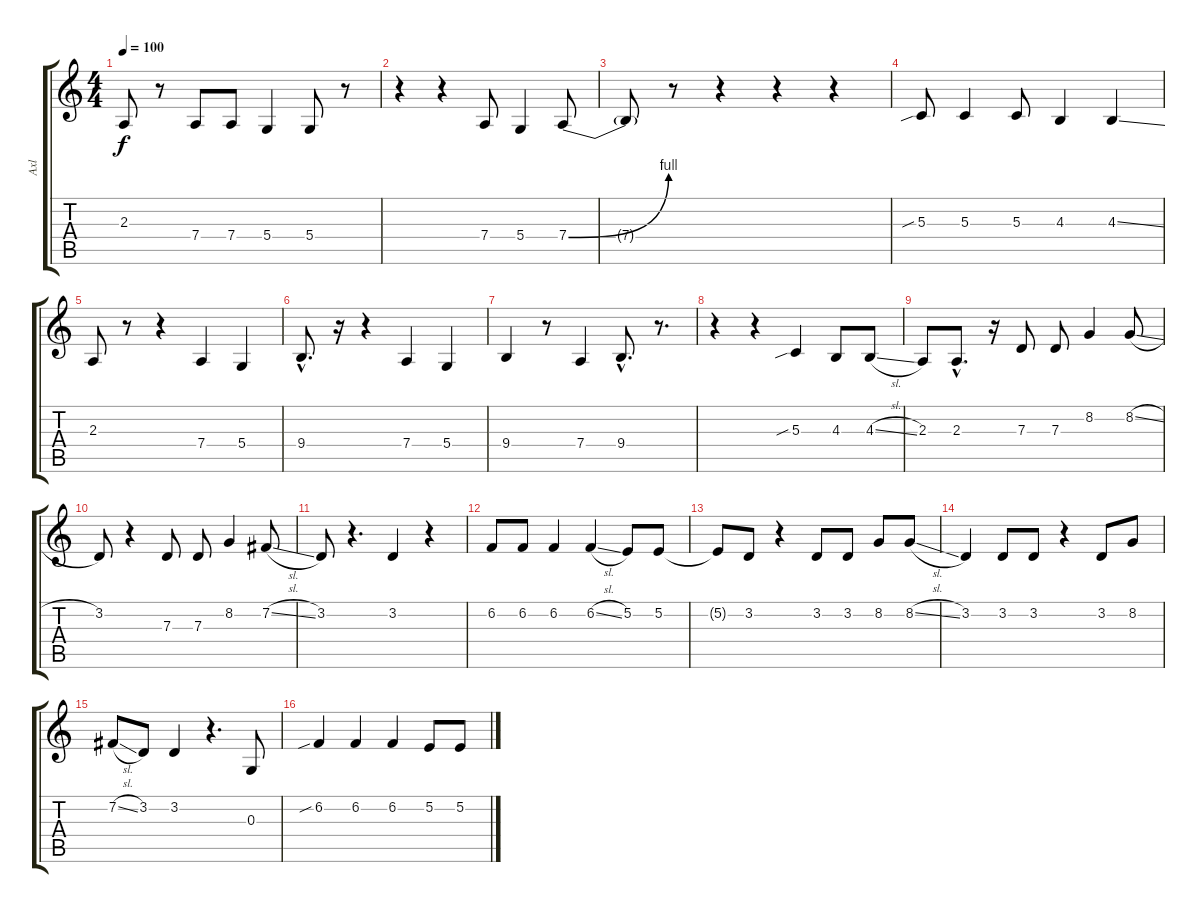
\track ("Axl" "Axl") {instrument lead2sawtooth}
\staff {score tabs}
\tuning (E4 B3 G3 D3 A2 E2) {hide}
\ts (4 4)
\tempo 100
\clef g2
\ks c
2.3.8{dy f} r.8 7.4.8 7.4.8 5.4.4 5.4.8 r.8 |
r.4 r.4 7.4.8 5.4.4 7.4{be (bend 0 0 60 4)}.8 |
7.4{t}.8 r.8 r.4 r.4 r.4 |
5.3{sib}.8 5.3.4 5.3.8 4.3.4 4.3{ss}.4 |
2.3.8 r.8 r.4 7.4.4 5.4.4 |
9.4{hac}.8{d} r.16 r.4 7.4.4 5.4.4 |
9.4.4 r.8 7.4.4 9.4{hac}.8{d} r.8{d} |
r.4 r.4 5.3{sib}.4 4.3.8 4.3{sl}.8 |
2.3.8 2.3{hac}.8{d} r.16 7.3.8 7.3.8 8.2.4 8.2{sl}.8 |
3.2.8 r.4 7.3.8 7.3.8 8.2.4 7.2{sl}.8 |
3.2.8 r.4{d} 3.2.4 r.4 |
6.2.8 6.2.8 6.2.4 6.2{sl}.4 5.2.8 5.2.8 |
5.2{t}.8 3.2.8 r.4 3.2.8 3.2.8 8.2.8 8.2{sl}.8 |
3.2.4 3.2.8 3.2.8 r.4 3.2.8 8.2.8 |
7.2{sl}.8 3.2.8 3.2.4 r.4{d} 0.3.8 |
6.2{sib}.4 6.2.4 6.2.4 5.2.8 5.2{sl}.8
